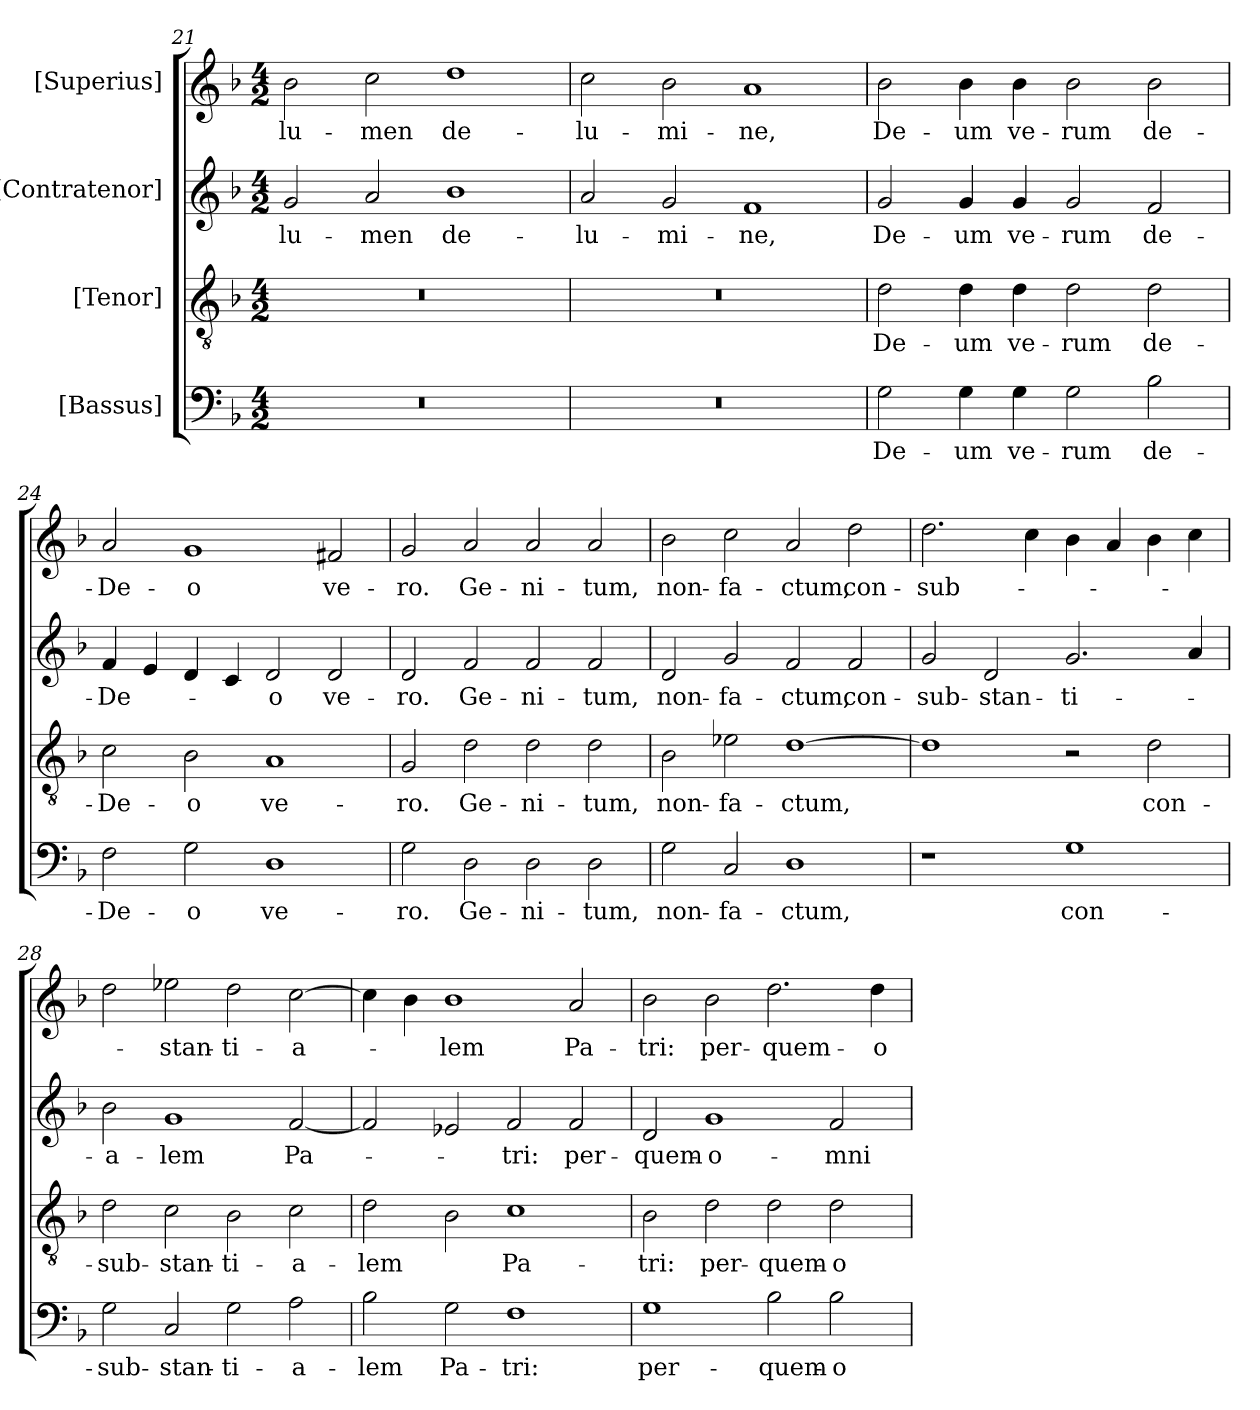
**kern	**text	**kern	**text	**kern	**text	**kern	**text
*part4	*part4	*part3	*part3	*part2	*part2	*part1	*part1
*staff4	*staff4	*staff3	*staff3	*staff2	*staff2	*staff1	*staff1
*I"[Bassus]	*	*I"[Tenor]	*	*I"[Contratenor]	*	*I"[Superius]	*
*clefF4	*	*clefGv2	*	*clefG2	*	*clefG2	*
*k[b-]	*	*k[b-]	*	*k[b-]	*	*k[b-]	*
*M4/2	*	*M4/2	*	*M4/2	*	*M4/2	*
=21	=21	=21	=21	=21	=21	=21	=21
0r	.	0r	.	2g/	lu-	2b-\	lu-
.	.	.	.	2a/	-men	2cc\	-men
.	.	.	.	1b-\	de-	1dd\	de-
=22	=22	=22	=22	=22	=22	=22	=22
0r	.	0r	.	2a/	lu-	2cc\	lu-
.	.	.	.	2g/	-mi-	2b-\	-mi-
.	.	.	.	1f/	-ne,	1a/	-ne,
=23	=23	=23	=23	=23	=23	=23	=23
2G\	De-	2d\	De-	2g/	De-	2b-\	De-
4G\	-um	4d\	-um	4g/	-um	4b-\	-um
4G\	ve-	4d\	ve-	4g/	ve-	4b-\	ve-
2G\	-rum	2d\	-rum	2g/	-rum	2b-\	-rum
2B-\	de-	2d\	de-	2f/	de-	2b-\	de-
=24	=24	=24	=24	=24	=24	=24	=24
2F\	De-	2c\	De-	4f/	De-	2a/	De-
.	.	.	.	4e/	.	.	.
2G\	-o	2B-\	-o	4d/	.	1g/	-o
.	.	.	.	4c/	.	.	.
1D\	ve-	1A/	ve-	2d/	-o	.	.
.	.	.	.	2d/	ve-	2f#X/	ve-
=25	=25	=25	=25	=25	=25	=25	=25
2G\	-ro.	2G/	-ro.	2d/	-ro.	2g/	-ro.
2D\	Ge-	2d\	Ge-	2f/	Ge-	2a/	Ge-
2D\	-ni-	2d\	-ni-	2f/	-ni-	2a/	-ni-
2D\	-tum,	2d\	-tum,	2f/	-tum,	2a/	-tum,
=26	=26	=26	=26	=26	=26	=26	=26
2G\	non-	2B-\	non-	2d/	non-	2b-\	non-
2C/	fa-	2e-X\	fa-	2g/	fa-	2cc\	fa-
1D\	-ctum,	[1d\	-ctum,	2f/	-ctum,	2a/	-ctum,
.	.	.	.	2f/	con-	2dd\	con-
=27	=27	=27	=27	=27	=27	=27	=27
1r	.	1d\]	.	2g/	-sub-	2.dd\	-sub-
.	.	.	.	2d/	-stan-	.	.
.	.	.	.	.	.	4cc\	.
1G\	con-	2r	.	2.g/	-ti-	4b-\	.
.	.	.	.	.	.	4a/	.
.	.	2d\	con-	.	.	4b-\	.
.	.	.	.	4a/	.	4cc\	.
=28	=28	=28	=28	=28	=28	=28	=28
2G\	-sub-	2d\	-sub-	2b-\	-a-	2dd\	.
2C/	-stan-	2c\	-stan-	1g/	-lem	2ee-X\	-stan-
2G\	-ti-	2B-\	-ti-	.	.	2dd\	-ti-
2A\	-a-	2c\	-a-	[2f/	Pa-	[2cc\	-a-
=29	=29	=29	=29	=29	=29	=29	=29
2B-\	-lem	2d\	-lem	2f/]	.	4cc\]	.
.	.	.	.	.	.	4b-\	.
2G\	Pa-	2B-\	.	2e-X/	.	1b-\	-lem
1F\	-tri:	1c\	Pa-	2f/	-tri:	.	.
.	.	.	.	2f/	per-	2a/	Pa-
=30	=30	=30	=30	=30	=30	=30	=30
1G\	per-	2B-\	-tri:	2d/	quem-	2b-\	-tri:
.	.	2d\	per-	1g/	o-	2b-\	per-
2B-\	quem-	2d\	quem-	.	.	2.dd\	quem-
2B-\	o-	2d\	o-	2f/	-mni-	.	.
.	.	.	.	.	.	4dd\	o-
=	=	=	=	=	=	=	=
*-	*-	*-	*-	*-	*-	*-	*-
